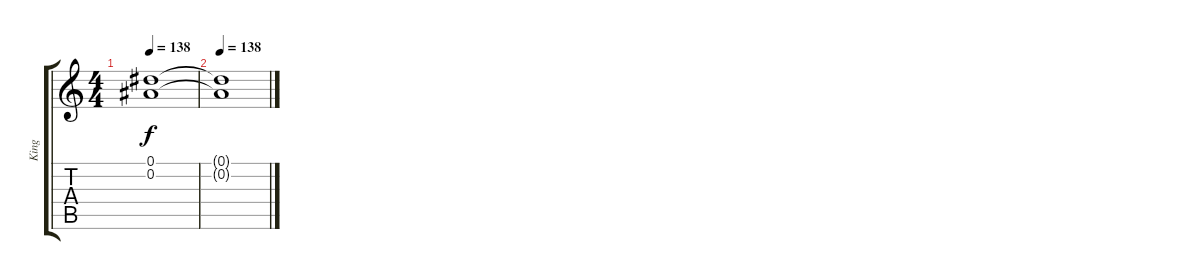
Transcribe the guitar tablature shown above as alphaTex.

\track ("King" "King") {instrument distortionguitar}
\staff {score tabs}
\tuning (Eb4 Bb3 Gb3 Db3 Ab2 Eb2) {hide}
\ts (4 4)
\tempo 138
\clef g2
\ks c
(0.1{t} 0.2{t}).1{dy f} |
\tempo 138
(0.1{t} 0.2{t}).1
